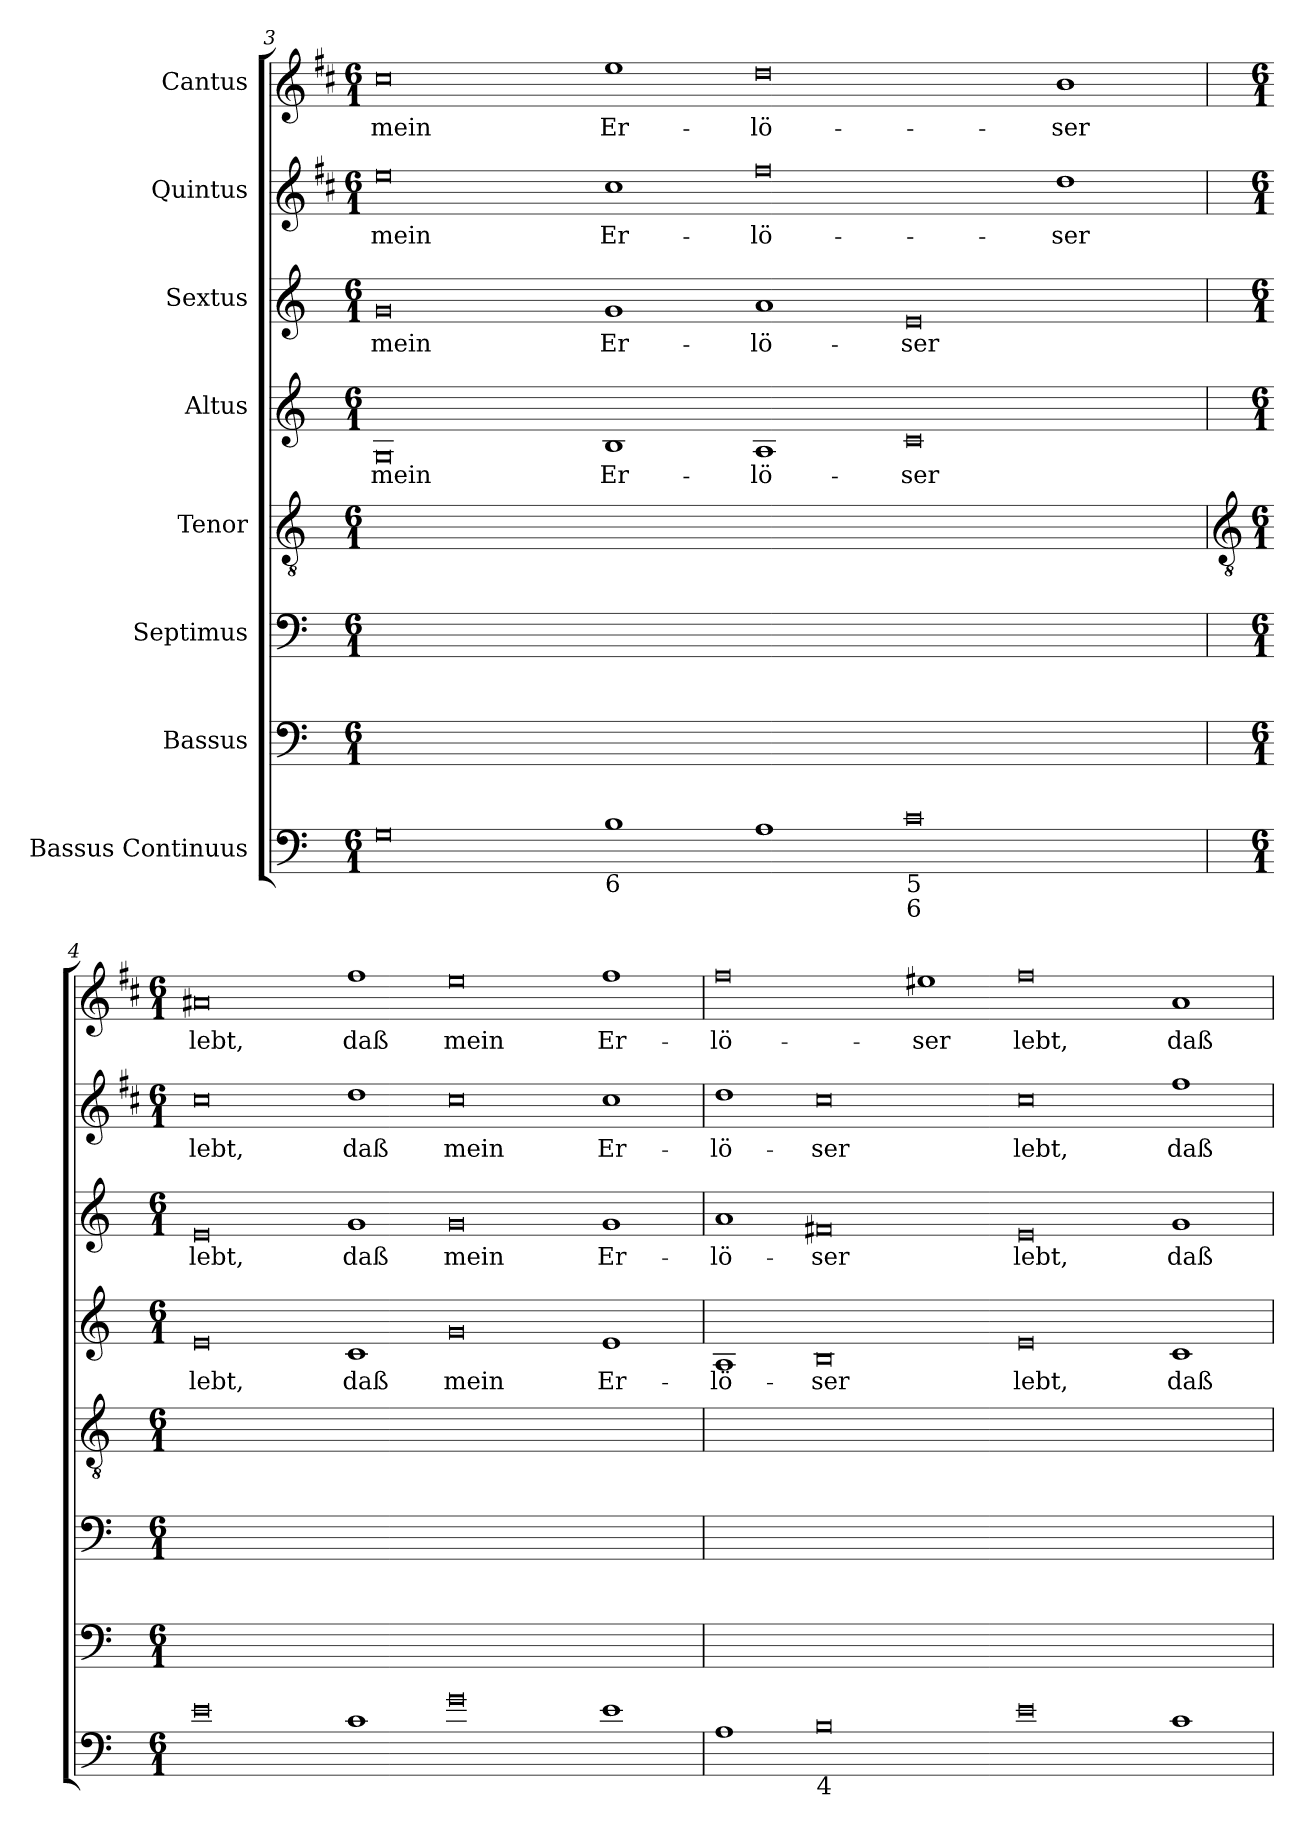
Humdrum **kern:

**kern	**kern	**kern	**kern	**kern	**text	**kern	**text	**kern	**text	**kern	**text
*part8	*part7	*part6	*part5	*part4	*part4	*part3	*part3	*part2	*part2	*part1	*part1
*staff8	*staff7	*staff6	*staff5	*staff4	*staff4	*staff3	*staff3	*staff2	*staff2	*staff1	*staff1
*I"Bassus Continuus	*I"Bassus	*I"Septimus	*I"Tenor	*I"Altus	*	*I"Sextus	*	*I"Quintus	*	*I"Cantus	*
*clefF4	*clefF4	*clefF4	*clefGv2	*clefG2	*	*clefG2	*	*clefG2	*	*clefG2	*
*	*	*	*	*	*	*	*	*ITrd1c2	*	*ITrd1c2	*
*k[]	*k[]	*k[]	*k[]	*k[]	*	*k[]	*	*k[]	*	*k[]	*
*C:	*C:	*C:	*C:	*C:	*	*C:	*	*C:	*	*C:	*
*M6/1	*M6/1	*M6/1	*M6/1	*M6/1	*	*M6/1	*	*M6/1	*	*M6/1	*
=3	=3	=3	=3	=3	=3	=3	=3	=3	=3	=3	=3
!	!	!	!	!	!LO:LY:b	!	!LO:LY:b	!	!LO:LY:b	!	!LO:LY:b
0G	00.ryy	00.ryy	00.ryy	0G	mein	0g	mein	0dd	mein	0b	mein
!LO:TX:b:t=6	!	!	!	!	!	!	!	!	!	!	!
!	!	!	!	!	!LO:LY:b	!	!LO:LY:b	!	!LO:LY:b	!	!LO:LY:b
1B	.	.	.	1B	Er-	1g	Er-	1b	Er-	1dd	Er-
!	!	!	!	!	!LO:LY:b	!	!LO:LY:b	!	!LO:LY:b	!	!LO:LY:b
1A	.	.	.	1A	-lö-	1a	-lö-	0ee	-lö-	0cc	-lö-
!LO:TX:b:t=5	!	!	!	!	!	!	!	!	!	!	!
!LO:TX:b:t=6	!	!	!	!	!	!	!	!	!	!	!
!	!	!	!	!	!LO:LY:b	!	!LO:LY:b	!	!	!	!
0c	.	.	.	0c	-ser	0e	-ser	.	.	.	.
!	!	!	!	!	!	!	!	!	!LO:LY:b	!	!LO:LY:b
.	.	.	.	.	.	.	.	1cc	-ser	1a	-ser
!!LO:LB:g=z
=4	=4	=4	=4	=4	=4	=4	=4	=4	=4	=4	=4
*	*	*	*clefGv2	*	*	*	*	*	*	*	*
*M6/1	*M6/1	*M6/1	*M6/1	*M6/1	*	*M6/1	*	*M6/1	*	*M6/1	*
!	!	!	!	!	!LO:LY:b	!	!LO:LY:b	!	!LO:LY:b	!	!LO:LY:b
0e	00.ryy	00.ryy	00.ryy	0e	lebt,	0e	lebt,	0b	lebt,	0g#X	lebt,
!	!	!	!	!	!LO:LY:b	!	!LO:LY:b	!	!LO:LY:b	!	!LO:LY:b
1c	.	.	.	1c	daß	1g	daß	1cc	daß	1ee	daß
!	!	!	!	!	!LO:LY:b	!	!LO:LY:b	!	!LO:LY:b	!	!LO:LY:b
0g	.	.	.	0g	mein	0g	mein	0b	mein	0dd	mein
!	!	!	!	!	!LO:LY:b	!	!LO:LY:b	!	!LO:LY:b	!	!LO:LY:b
1e	.	.	.	1e	Er-	1g	Er-	1b	Er-	1ee	Er-
=5	=5	=5	=5	=5	=5	=5	=5	=5	=5	=5	=5
!	!	!	!	!	!LO:LY:b	!	!LO:LY:b	!	!LO:LY:b	!	!LO:LY:b
1A	00.ryy	00.ryy	00.ryy	1A	-lö-	1a	-lö-	1cc	-lö-	0ee	-lö-
!LO:TX:b:t=4	!	!	!	!	!	!	!	!	!	!	!
!	!	!	!	!	!LO:LY:b	!	!LO:LY:b	!	!LO:LY:b	!	!
0B	.	.	.	0B	-ser	0f#X	-ser	0b	-ser	.	.
!	!	!	!	!	!	!	!	!	!	!	!LO:LY:b
.	.	.	.	.	.	.	.	.	.	1dd#X	-ser
!	!	!	!	!	!LO:LY:b	!	!LO:LY:b	!	!LO:LY:b	!	!LO:LY:b
0e	.	.	.	0e	lebt,	0e	lebt,	0b	lebt,	0ee	lebt,
!	!	!	!	!	!LO:LY:b	!	!LO:LY:b	!	!LO:LY:b	!	!LO:LY:b
1c	.	.	.	1c	daß	1g	daß	1ee	daß	1g	daß
=	=	=	=	=	=	=	=	=	=	=	=
*-	*-	*-	*-	*-	*-	*-	*-	*-	*-	*-	*-
